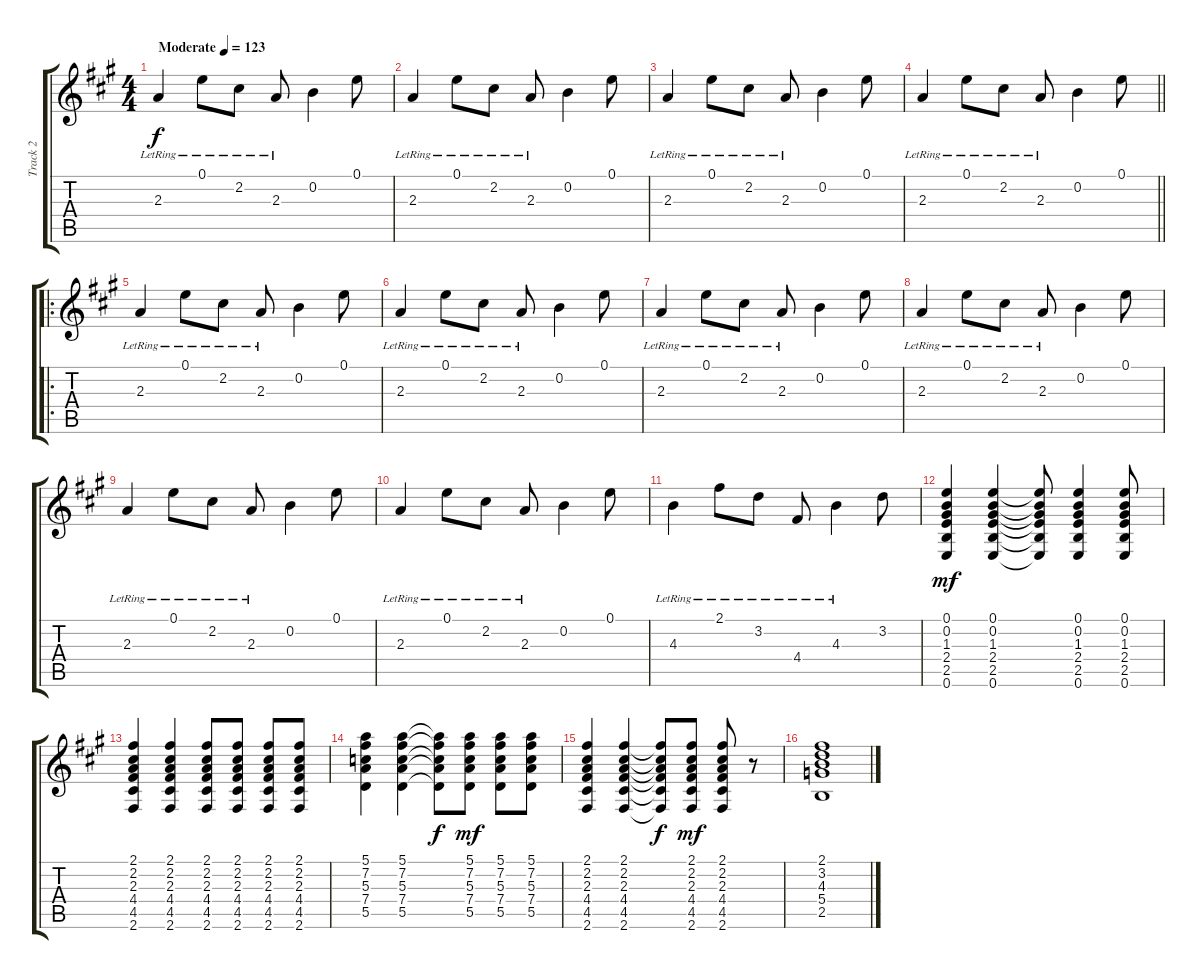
\track ("Track 2" "Track 2") {instrument electricguitarclean}
\staff {score tabs}
\tuning (E4 B3 G3 D3 A2 E2) {hide}
\ts (4 4)
\tempo (123 "Moderate")
\clef g2
\ks a
2.3{lr}.4{dy f instrument electricguitarclean} 0.1{lr}.8 2.2{lr}.8 2.3{lr}.8 0.2.4 0.1.8 |
2.3{lr}.4 0.1{lr}.8 2.2{lr}.8 2.3{lr}.8 0.2.4 0.1.8 |
2.3{lr}.4 0.1{lr}.8 2.2{lr}.8 2.3{lr}.8 0.2.4 0.1.8 |
\barLineRight lightlight
2.3{lr}.4 0.1{lr}.8 2.2{lr}.8 2.3{lr}.8 0.2.4 0.1.8 |
\ro
2.3{lr}.4 0.1{lr}.8 2.2{lr}.8 2.3{lr}.8 0.2.4 0.1.8 |
2.3{lr}.4 0.1{lr}.8 2.2{lr}.8 2.3{lr}.8 0.2.4 0.1.8 |
2.3{lr}.4 0.1{lr}.8 2.2{lr}.8 2.3{lr}.8 0.2.4 0.1.8 |
2.3{lr}.4 0.1{lr}.8 2.2{lr}.8 2.3{lr}.8 0.2.4 0.1.8 |
2.3{lr}.4 0.1{lr}.8 2.2{lr}.8 2.3{lr}.8 0.2.4 0.1.8 |
2.3{lr}.4 0.1{lr}.8 2.2{lr}.8 2.3{lr}.8 0.2.4 0.1.8 |
4.3{lr}.4 2.1{lr}.8 3.2{lr}.8 4.4{lr}.8 4.3{lr}.4 3.2.8 |
(0.1 0.2 1.3 2.4 2.5 0.6).4{dy mf} (0.1 0.2 1.3 2.4 2.5 0.6).4 (0.1{t} 0.2{t} 1.3{t} 2.4{t} 2.5{t} 0.6{t}).8 (0.1 0.2 1.3 2.4 2.5 0.6).4 (0.1 0.2 1.3 2.4 2.5 0.6).8 |
(2.1 2.2 2.3 4.4 4.5 2.6).4 (2.1 2.2 2.3 4.4 4.5 2.6).4 (2.1 2.2 2.3 4.4 4.5 2.6).8 (2.1 2.2 2.3 4.4 4.5 2.6).8 (2.1 2.2 2.3 4.4 4.5 2.6).8 (2.1 2.2 2.3 4.4 4.5 2.6).8 |
(5.1 7.2 5.3 7.4 5.5).4 (5.1 7.2 5.3 7.4 5.5).4 (5.1{t} 7.2{t} 5.3{t} 7.4{t} 5.5{t}).8{dy f} (5.1 7.2 5.3 7.4 5.5).8{dy mf} (5.1 7.2 5.3 7.4 5.5).8 (5.1 7.2 5.3 7.4 5.5).8 |
(2.1 2.2 2.3 4.4 4.5 2.6).4 (2.1 2.2 2.3 4.4 4.5 2.6).4 (2.1{t} 2.2{t} 2.3{t} 4.4{t} 4.5{t} 2.6{t}).8{dy f} (2.1 2.2 2.3 4.4 4.5 2.6).8{dy mf} (2.1 2.2 2.3 4.4 4.5 2.6).8 r.8 |
(2.1 3.2 4.3 5.4 2.5).1
